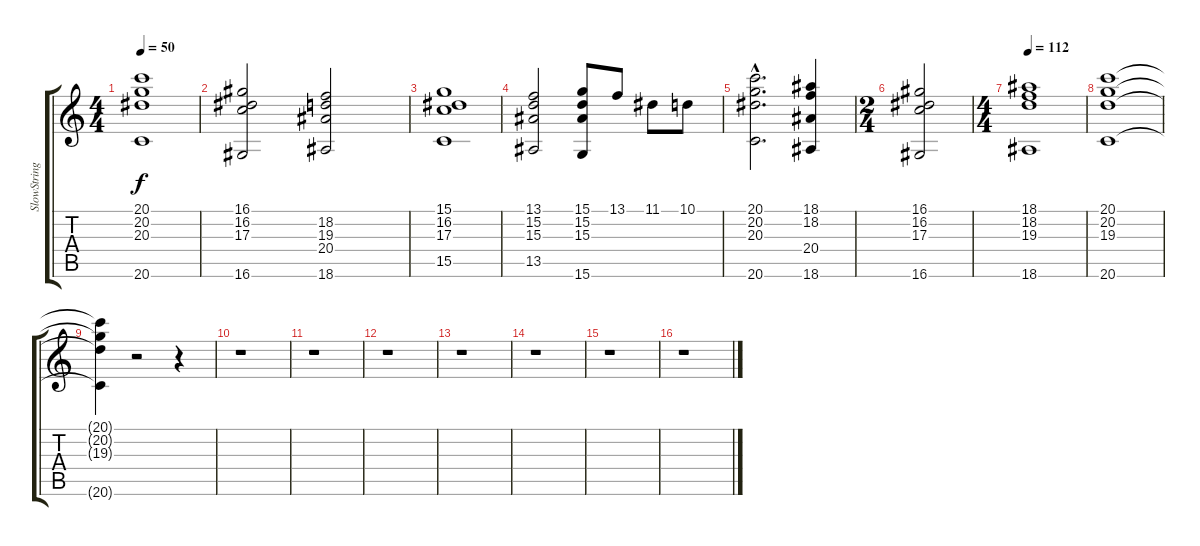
\track ("SlowStrings" "SlowString") {instrument stringensemble2}
\staff {score tabs}
\tuning (E4 B3 G3 D3 A2 E2) {hide}
\ts (4 4)
\tempo 50
\clef g2
\ks c
(20.1 20.2 20.3 20.6).1{dy f} |
(16.1 16.2 17.3 16.6).2 (18.2 19.3 20.4 18.6).2 |
(15.1 16.2 17.3 15.5).1 |
(13.1 15.2 15.3 13.5).2 (15.1 15.2 15.3 15.6).8 13.1.8 11.1.8 10.1.8 |
(20.1{hac} 20.2{hac} 20.3{hac} 20.6{hac}).2{d} (18.1 18.2 20.4 18.6).4 |
\ts (2 4)
(16.1 16.2 17.3 16.6).2 |
\ts (4 4)
\tempo 112
(18.1 18.2 19.3 18.6).1 |
(20.1 20.2 19.3 20.6).1 |
(20.1{t} 20.2{t} 19.3{t} 20.6{t}).4 r.2 r.4 |
r.1 |
r.1 |
r.1 |
r.1 |
r.1 |
r.1 |
r.1
